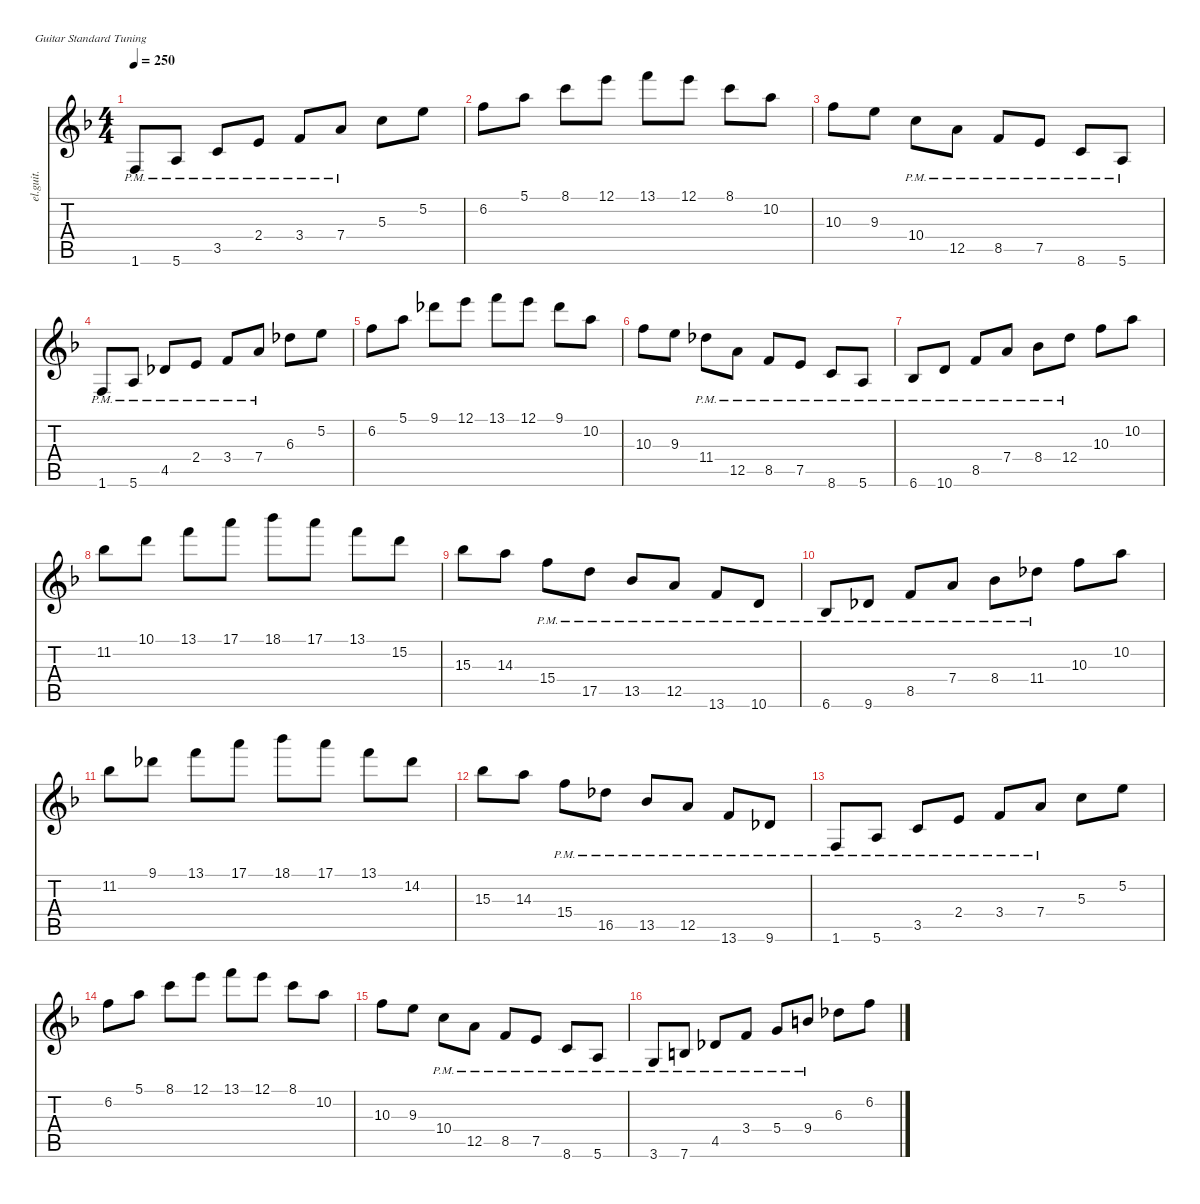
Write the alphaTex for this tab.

\defaultSystemsLayout 4
\hideDynamics
\bracketExtendMode nobrackets
\track ("DIRTY Guitar (Clean)" "el.guit.") {mute instrument electricguitarclean}
\staff {score tabs}
\tuning (E4 B3 G3 D3 A2 E2)
\ts (4 4)
\tempo 250
\clef g2
\ks f
1.6{pm acc forcenatural}.8{dy mf instrument electricguitarclean beam Up} 5.6{pm acc forcenatural}.8{beam Up} 3.5{pm acc forcenatural}.8{beam Up} 2.4{pm acc forcenatural}.8{beam Up} 3.4{pm acc forcenatural}.8{beam Up} 7.4{pm acc forcenatural}.8{beam Up} 5.3{acc forcenatural}.8{beam Down} 5.2{acc forcenatural}.8{beam Down} |
6.2{acc forcenatural}.8{beam Down} 5.1{acc forcenatural}.8{beam Down} 8.1{acc forcenatural}.8{beam Down} 12.1{acc forcenatural}.8{beam Down} 13.1{acc forcenatural}.8{beam Down} 12.1{acc forcenatural}.8{beam Down} 8.1{acc forcenatural}.8{beam Down} 10.2{acc forcenatural}.8{beam Down} |
10.3{acc forcenatural}.8{beam Down} 9.3{acc forcenatural}.8{beam Down} 10.4{pm acc forcenatural}.8{beam Down} 12.5{pm acc forcenatural}.8{beam Down} 8.5{pm acc forcenatural}.8{beam Up} 7.5{pm acc forcenatural}.8{beam Up} 8.6{pm acc forcenatural}.8{beam Up} 5.6{pm acc forcenatural}.8{beam Up} |
1.6{pm acc forcenatural}.8{beam Up} 5.6{pm acc forcenatural}.8{beam Up} 4.5{pm acc b}.8{beam Up} 2.4{pm acc forcenatural}.8{beam Up} 3.4{pm acc forcenatural}.8{beam Up} 7.4{pm acc forcenatural}.8{beam Up} 6.3{acc b}.8{beam Down} 5.2{acc forcenatural}.8{beam Down} |
6.2{acc forcenatural}.8{beam Down} 5.1{acc forcenatural}.8{beam Down} 9.1{acc b}.8{beam Down} 12.1{acc forcenatural}.8{beam Down} 13.1{acc forcenatural}.8{beam Down} 12.1{acc forcenatural}.8{beam Down} 9.1{acc b}.8{beam Down} 10.2{acc forcenatural}.8{beam Down} |
10.3{acc forcenatural}.8{beam Down} 9.3{acc forcenatural}.8{beam Down} 11.4{pm acc b}.8{beam Down} 12.5{pm acc forcenatural}.8{beam Down} 8.5{pm acc forcenatural}.8{beam Up} 7.5{pm acc forcenatural}.8{beam Up} 8.6{pm acc forcenatural}.8{beam Up} 5.6{pm acc forcenatural}.8{beam Up} |
6.6{pm acc b}.8{beam Up} 10.6{pm acc forcenatural}.8{beam Up} 8.5{pm acc forcenatural}.8{beam Up} 7.4{pm acc forcenatural}.8{beam Up} 8.4{pm acc b}.8{beam Down} 12.4{pm acc forcenatural}.8{beam Down} 10.3{acc forcenatural}.8{beam Down} 10.2{acc forcenatural}.8{beam Down} |
11.2{acc b}.8{beam Down} 10.1{acc forcenatural}.8{beam Down} 13.1{acc forcenatural}.8{beam Down} 17.1{acc forcenatural}.8{beam Down} 18.1{acc b}.8{beam Down} 17.1{acc forcenatural}.8{beam Down} 13.1{acc forcenatural}.8{beam Down} 15.2{acc forcenatural}.8{beam Down} |
15.3{acc b}.8{beam Down} 14.3{acc forcenatural}.8{beam Down} 15.4{pm acc forcenatural}.8{beam Down} 17.5{pm acc forcenatural}.8{beam Down} 13.5{pm acc b}.8{beam Up} 12.5{pm acc forcenatural}.8{beam Up} 13.6{pm acc forcenatural}.8{beam Up} 10.6{pm acc forcenatural}.8{beam Up} |
6.6{pm acc b}.8{beam Up} 9.6{pm acc b}.8{beam Up} 8.5{pm acc forcenatural}.8{beam Up} 7.4{pm acc forcenatural}.8{beam Up} 8.4{pm acc b}.8{beam Down} 11.4{pm acc b}.8{beam Down} 10.3{acc forcenatural}.8{beam Down} 10.2{acc forcenatural}.8{beam Down} |
11.2{acc b}.8{beam Down} 9.1{acc b}.8{beam Down} 13.1{acc forcenatural}.8{beam Down} 17.1{acc forcenatural}.8{beam Down} 18.1{acc b}.8{beam Down} 17.1{acc forcenatural}.8{beam Down} 13.1{acc forcenatural}.8{beam Down} 14.2{acc b}.8{beam Down} |
15.3{acc b}.8{beam Down} 14.3{acc forcenatural}.8{beam Down} 15.4{pm acc forcenatural}.8{beam Down} 16.5{pm acc b}.8{beam Down} 13.5{pm acc b}.8{beam Up} 12.5{pm acc forcenatural}.8{beam Up} 13.6{pm acc forcenatural}.8{beam Up} 9.6{pm acc b}.8{beam Up} |
1.6{pm acc forcenatural}.8{beam Up} 5.6{pm acc forcenatural}.8{beam Up} 3.5{pm acc forcenatural}.8{beam Up} 2.4{pm acc forcenatural}.8{beam Up} 3.4{pm acc forcenatural}.8{beam Up} 7.4{pm acc forcenatural}.8{beam Up} 5.3{acc forcenatural}.8{beam Down} 5.2{acc forcenatural}.8{beam Down} |
6.2{acc forcenatural}.8{beam Down} 5.1{acc forcenatural}.8{beam Down} 8.1{acc forcenatural}.8{beam Down} 12.1{acc forcenatural}.8{beam Down} 13.1{acc forcenatural}.8{beam Down} 12.1{acc forcenatural}.8{beam Down} 8.1{acc forcenatural}.8{beam Down} 10.2{acc forcenatural}.8{beam Down} |
10.3{acc forcenatural}.8{beam Down} 9.3{acc forcenatural}.8{beam Down} 10.4{pm acc forcenatural}.8{beam Down} 12.5{pm acc forcenatural}.8{beam Down} 8.5{pm acc forcenatural}.8{beam Up} 7.5{pm acc forcenatural}.8{beam Up} 8.6{pm acc forcenatural}.8{beam Up} 5.6{pm acc forcenatural}.8{beam Up} |
3.6{pm acc forcenatural}.8{beam Up} 7.6{pm acc forcenatural}.8{beam Up} 4.5{pm acc b}.8{beam Up} 3.4{pm acc forcenatural}.8{beam Up} 5.4{pm acc forcenatural}.8{beam Up} 9.4{pm acc forcenatural}.8{beam Up} 6.3{acc b}.8{beam Down} 6.2{acc forcenatural}.8{beam Down}
